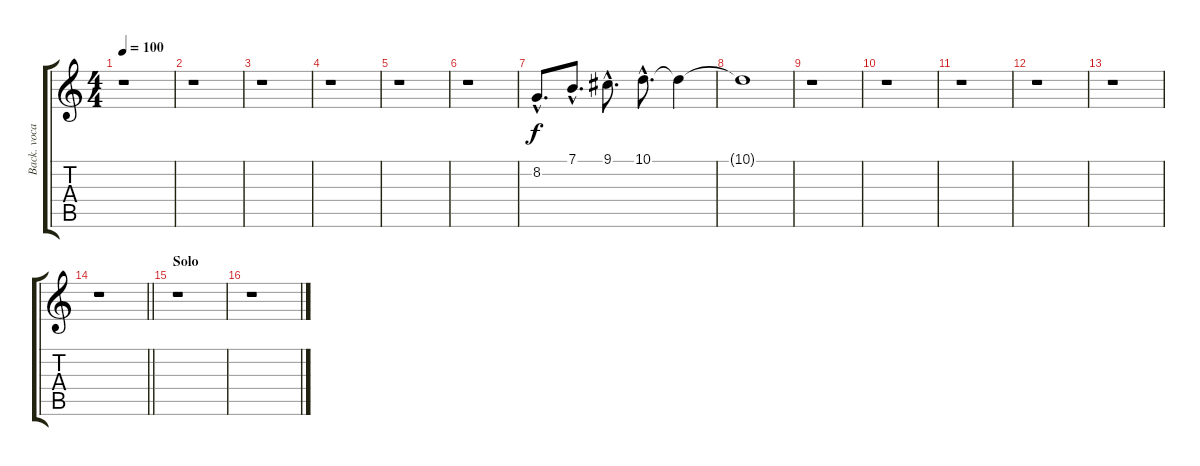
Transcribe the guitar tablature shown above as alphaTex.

\track ("Back. vocals (left)" "Back. voca") {instrument synthvoice}
\staff {score tabs}
\tuning (E4 B3 G3 D3 A2 E2) {hide}
\ts (4 4)
\tempo 100
\clef g2
\ks c
r.1{dy f} |
r.1 |
r.1 |
r.1 |
r.1 |
r.1 |
8.2{hac}.8{d volume 13} 7.1{hac}.8{d} 9.1{hac}.8{d} 10.1{hac}.8{d} 10.1{t}.4 |
10.1{t}.1 |
r.1 |
r.1 |
r.1 |
r.1 |
r.1 |
\barLineRight lightlight
r.1 |
\section ("" "Solo")
r.1 |
r.1
